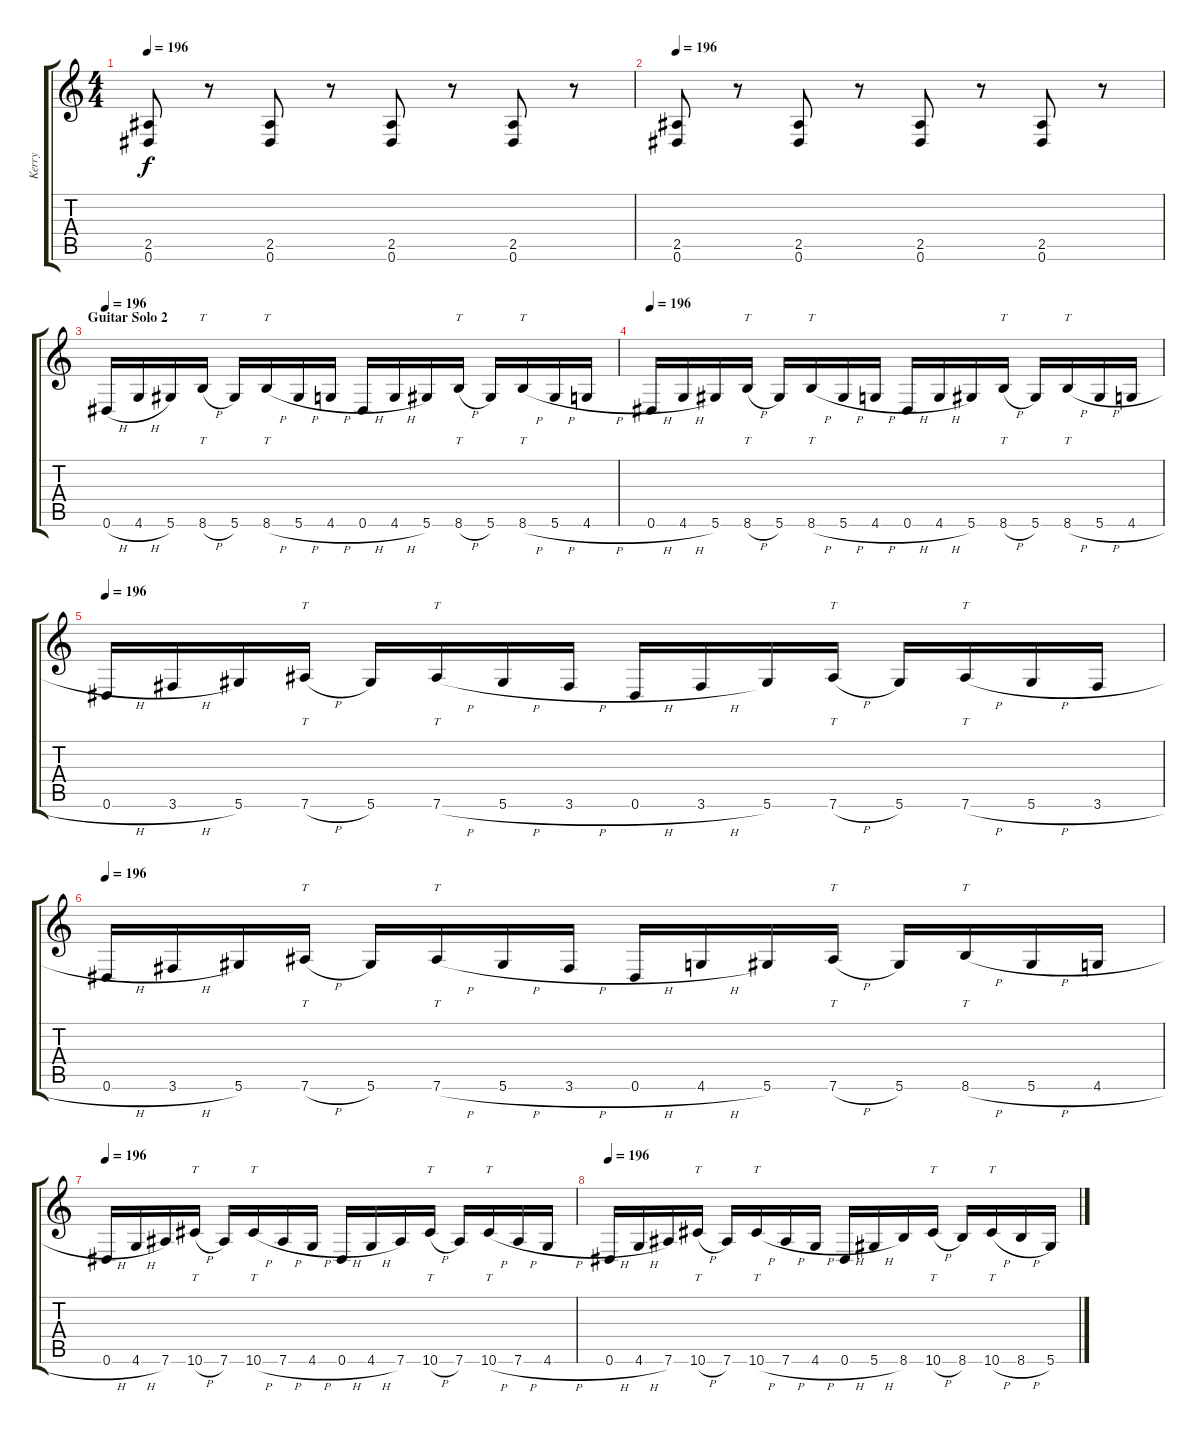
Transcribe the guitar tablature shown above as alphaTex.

\track ("Kerry" "Kerry") {instrument distortionguitar}
\staff {score tabs}
\tuning (Eb4 Bb3 Gb3 Db3 Ab2 Eb2) {hide}
\ts (4 4)
\tempo 196
\clef g2
\ks c
(2.5 0.6).8{dy f} r.8 (2.5 0.6).8 r.8 (2.5 0.6).8 r.8 (2.5 0.6).8 r.8 |
\tempo 196
(2.5 0.6).8 r.8 (2.5 0.6).8 r.8 (2.5 0.6).8 r.8 (2.5 0.6).8 r.8 |
\section ("" "Guitar Solo 2")
\tempo 196
0.6{h}.16 4.6{h}.16 5.6.16 8.6{h}.16{tt} 5.6.16 8.6{h}.16{tt} 5.6{h}.16 4.6{h}.16 0.6{h}.16 4.6{h}.16 5.6.16 8.6{h}.16{tt} 5.6.16 8.6{h}.16{tt} 5.6{h}.16 4.6{h}.16 |
\tempo 196
0.6{h}.16 4.6{h}.16 5.6.16 8.6{h}.16{tt} 5.6.16 8.6{h}.16{tt} 5.6{h}.16 4.6{h}.16 0.6{h}.16 4.6{h}.16 5.6.16 8.6{h}.16{tt} 5.6.16 8.6{h}.16{tt} 5.6{h}.16 4.6{h}.16 |
\tempo 196
0.6{h}.16 3.6{h}.16 5.6.16 7.6{h}.16{tt} 5.6.16 7.6{h}.16{tt} 5.6{h}.16 3.6{h}.16 0.6{h}.16 3.6{h}.16 5.6.16 7.6{h}.16{tt} 5.6.16 7.6{h}.16{tt} 5.6{h}.16 3.6{h}.16 |
\tempo 196
0.6{h}.16 3.6{h}.16 5.6.16 7.6{h}.16{tt} 5.6.16 7.6{h}.16{tt} 5.6{h}.16 3.6{h}.16 0.6{h}.16 4.6{h}.16 5.6.16 7.6{h}.16{tt} 5.6.16 8.6{h}.16{tt} 5.6{h}.16 4.6{h}.16 |
\tempo 196
0.6{h}.16 4.6{h}.16 7.6.16 10.6{h}.16{tt} 7.6.16 10.6{h}.16{tt} 7.6{h}.16 4.6{h}.16 0.6{h}.16 4.6{h}.16 7.6.16 10.6{h}.16{tt} 7.6.16 10.6{h}.16{tt} 7.6{h}.16 4.6{h}.16 |
\tempo 196
0.6{h}.16 4.6{h}.16 7.6.16 10.6{h}.16{tt} 7.6.16 10.6{h}.16{tt} 7.6{h}.16 4.6{h}.16 0.6{h}.16 5.6{h}.16 8.6.16 10.6{h}.16{tt} 8.6.16 10.6{h}.16{tt} 8.6{h}.16 5.6{h}.16
